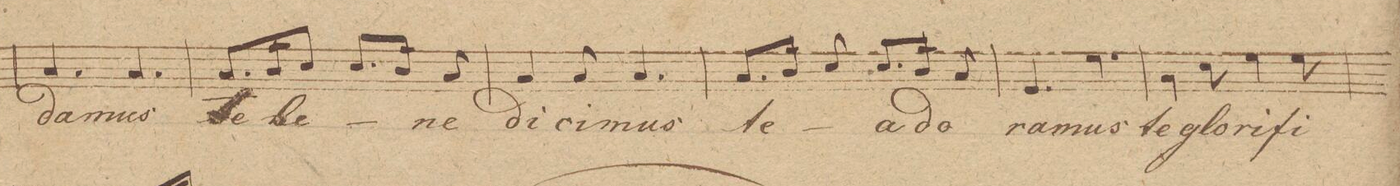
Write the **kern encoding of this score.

**kern	**text	**dynam
*I"Baſso 2do	*	*
*clefF4	*	*
*k[]	*	*
*M6/8	*	*
4.C/	-da-	.
4.C/	-mus	.
=12	=12	=12
8.C/L	te	.
16D/K	be-	.
8E/J	.	.
8.E/L	.	.
16D/Jk	.	.
8C/	-ne	.
=13	=13	=13
4C/	di-	.
8C/	-ci-	.
4.C/	-mus	.
=14	=14	=14
8.C/L	te	.
16D/Jk	.	.
8E/	.	.
8.E/L	a-	.
16D/Jk	-do-	.
8C/	.	.
=15	=15	=15
4.GG/	-ra-	.
4.G\	-mus	.
=16	=16	=16
4C\	te	.
8E\	glo-	.
4G\	-ri-	.
8G\	-fi-	.
=17	=17	=17
*-	*-	*-
